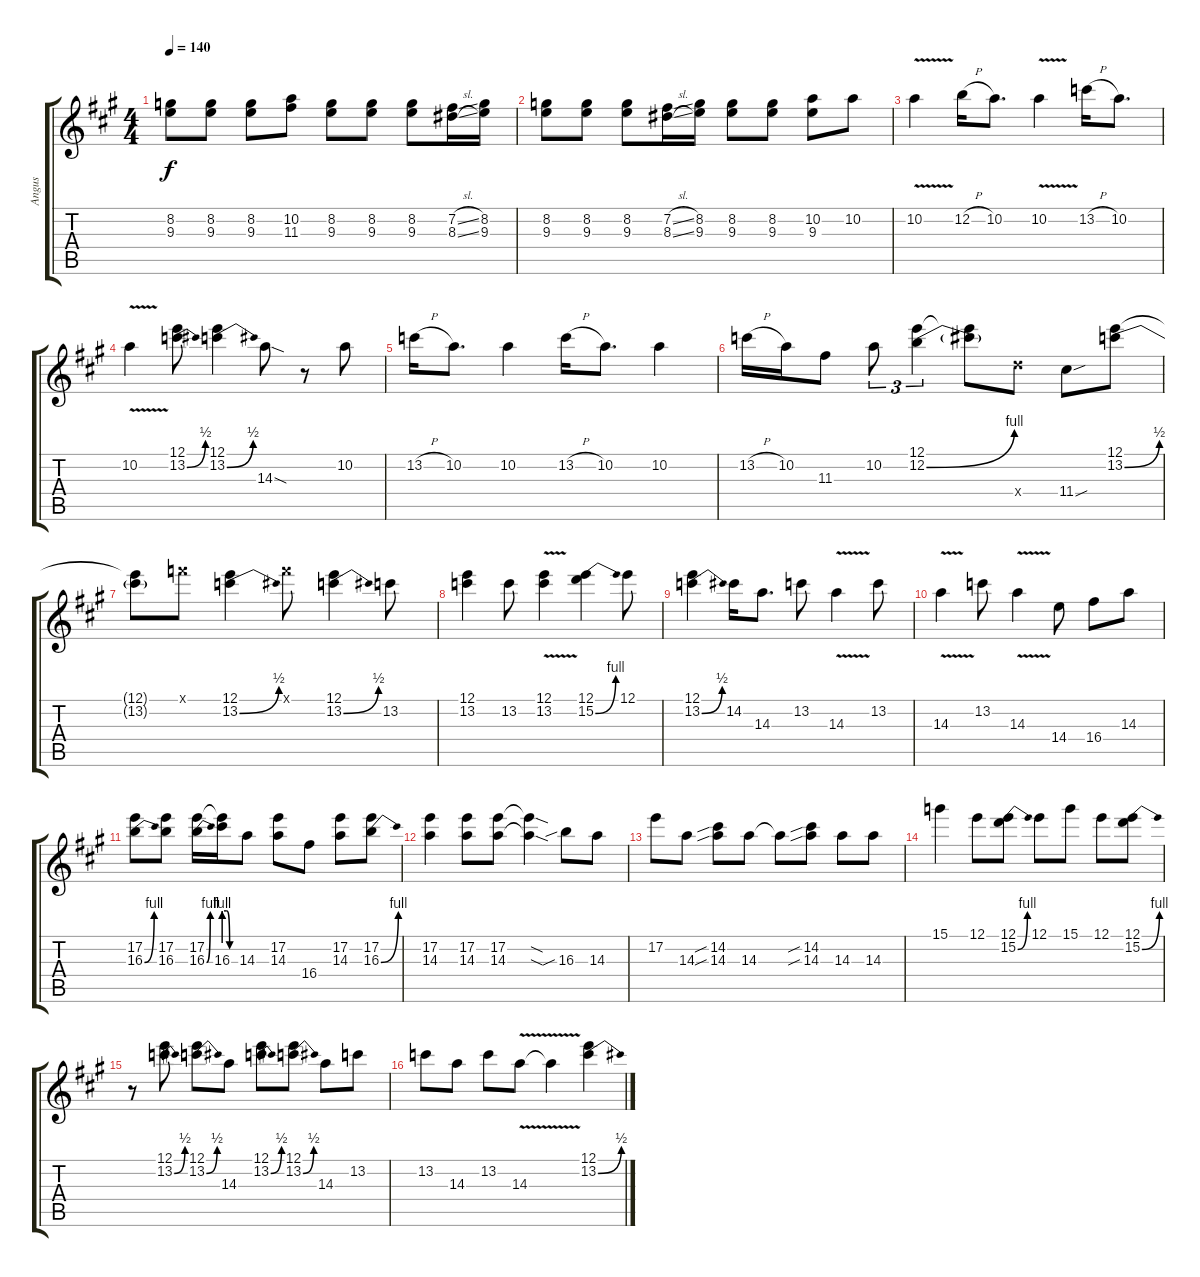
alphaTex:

\track ("Angus" "Angus") {instrument overdrivenguitar}
\staff {score tabs}
\tuning (E4 B3 G3 D3 A2 E2) {hide}
\ts (4 4)
\tempo 140
\clef g2
\ks a
(8.2 9.3).8{dy f} (8.2 9.3).8 (8.2 9.3).8 (10.2 11.3).8 (8.2 9.3).8 (8.2 9.3).8 (8.2 9.3).8 (7.2{sl} 8.3{sl}).16 (8.2 9.3).16 |
(8.2 9.3).8 (8.2 9.3).8 (8.2 9.3).8 (7.2{sl} 8.3{sl}).16 (8.2 9.3).16 (8.2 9.3).8 (8.2 9.3).8 (10.2 9.3).8 10.2.8 |
10.2{v}.4 12.2{h}.16 10.2.8{d} 10.2{v}.4 13.2{h}.16 10.2.8{d} |
10.2{v}.4 (12.1 13.2{be (bend 0 0 60 2)}).8 (12.1 13.2{be (bend 0 0 60 2)}).4 14.3{sod}.8 r.8 10.2.8 |
13.2{h}.16 10.2.8{d} 10.2.4 13.2{h}.16 10.2.8{d} 10.2.4 |
13.2{h}.16 10.2.16 11.3.8 10.2.8{tu (3 2)} (12.1 12.2{be (bend 0 0 60 4)}).4{tu (3 2)} (12.1{t} 12.2{t}).8 12.4{x}.8 11.4{sou}.8 (12.1 13.2{be (bend 0 0 60 2)}).8 |
(12.1{t} 13.2{t}).8 13.1{x}.8 (12.1 13.2{be (bend 0 0 60 2)}).4 13.1{x}.8 (12.1 13.2{be (bend 0 0 60 2)}).4 13.2.8 |
(12.1 13.2).4 13.2.8 (12.1{v} 13.2).4 (12.1 15.2{be (bend 0 0 60 4)}).4 12.1.8 |
(12.1 13.2{be (bend 0 0 60 2)}).4 14.2.16 14.3.8{d} 13.2.8 14.3{v}.4 13.2.8 |
14.3{v}.4 13.2.8 14.3{v}.4 14.4.8 16.4.8 14.3.8 |
(17.2 16.3{be (bend 0 0 60 4)}).8 (17.2 16.3).8 (17.2 16.3{be (bend 0 0 60 4)}).16 (17.2{t} 16.3{be (custom 0 4 15 4 30 0 60 0)}).16 14.3.8 (17.2 14.3).8 16.4.8 (17.2 14.3).8 (17.2 16.3{be (bend 0 0 60 4)}).8 |
(17.2 14.3).4 (17.2 14.3).8 (17.2 14.3).8 (17.2{sod t} 14.3{sod t}).4 16.3{sib}.8 14.3.8 |
17.2.8 14.3.8 (14.2{sib} 14.3{sib}).8 14.3.8 14.3{t}.8 (14.2{sib} 14.3{sib}).8 14.3.8 14.3.8 |
15.1.4 12.1.8 (12.1 15.2{be (bend 0 0 60 4)}).8 12.1.8 15.1.8 12.1.8 (12.1 15.2{be (bend 0 0 60 4)}).8 |
r.8 (12.1 13.2{be (bend 0 0 60 2)}).8 (12.1 13.2{be (bend 0 0 60 2)}).8 14.3.8 (12.1 13.2{be (bend 0 0 60 2)}).8 (12.1 13.2{be (bend 0 0 60 2)}).8 14.3.8 13.2.8 |
13.2.8 14.3.8 13.2.8 14.3{v}.8 14.3{t}.4 (12.1 13.2{be (bend 0 0 60 2)}).4
